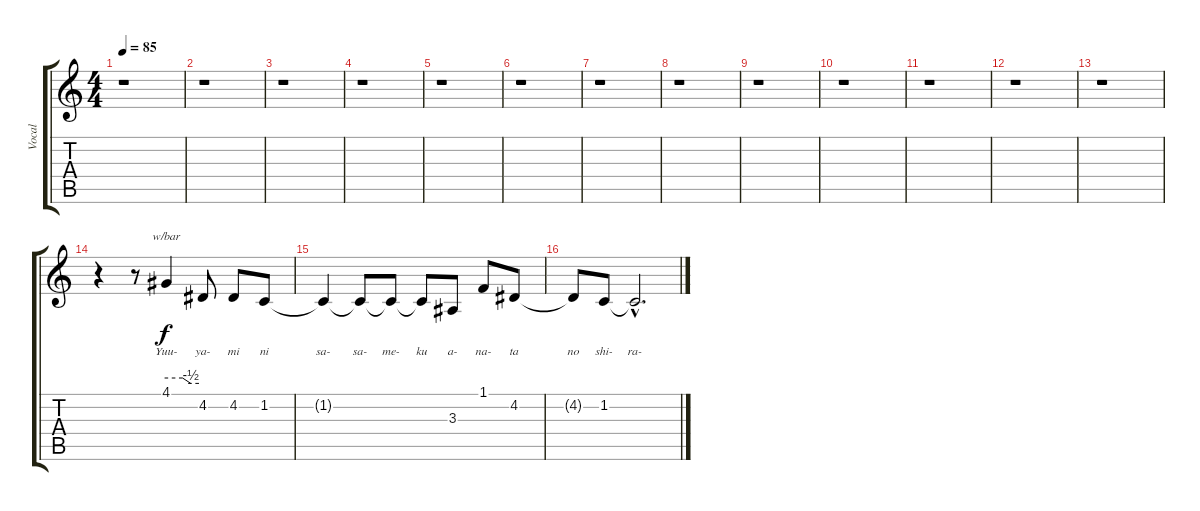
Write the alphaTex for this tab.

\track ("Vocal" "Vocal") {instrument ocarina}
\staff {score tabs}
\tuning (E4 B3 G3 D3 A2 E2) {hide}
\ts (4 4)
\tempo 85
\clef g2
\ks c
r.1{dy f instrument ocarina} |
r.1 |
r.1 |
r.1 |
r.1 |
r.1 |
r.1 |
r.1 |
r.1 |
r.1 |
r.1 |
r.1 |
r.1 |
r.4 r.8 4.1.4{tbe (custom default 0 0 30 0 45 -2 60 -2) lyrics (0 "Yuu-") lyrics (1 "") lyrics (2 "") lyrics (3 "") lyrics (4 "")} 4.2.8{lyrics (0 "ya-") lyrics (1 "") lyrics (2 "") lyrics (3 "") lyrics (4 "")} 4.2.8{lyrics (0 "mi") lyrics (1 "") lyrics (2 "") lyrics (3 "") lyrics (4 "")} 1.2.8{lyrics (0 "ni") lyrics (1 "") lyrics (2 "") lyrics (3 "") lyrics (4 "")} |
1.2{t}.4{lyrics (0 "sa-") lyrics (1 "") lyrics (2 "") lyrics (3 "") lyrics (4 "")} 1.2{t}.8{lyrics (0 "sa-") lyrics (1 "") lyrics (2 "") lyrics (3 "") lyrics (4 "")} 1.2{t}.8{lyrics (0 "me-") lyrics (1 "") lyrics (2 "") lyrics (3 "") lyrics (4 "") volume 10} 1.2{t}.8{lyrics (0 "ku") lyrics (1 "") lyrics (2 "") lyrics (3 "") lyrics (4 "")} 3.3.8{lyrics (0 "a-") lyrics (1 "") lyrics (2 "") lyrics (3 "") lyrics (4 "") volume 16} 1.1.8{lyrics (0 "na-") lyrics (1 "") lyrics (2 "") lyrics (3 "") lyrics (4 "")} 4.2.8{lyrics (0 "ta") lyrics (1 "") lyrics (2 "") lyrics (3 "") lyrics (4 "")} |
4.2{t}.8{lyrics (0 "no") lyrics (1 "") lyrics (2 "") lyrics (3 "") lyrics (4 "")} 1.2.8{lyrics (0 "shi-") lyrics (1 "") lyrics (2 "") lyrics (3 "") lyrics (4 "")} 1.2{hac t}.2{d lyrics (0 "ra-") lyrics (1 "") lyrics (2 "") lyrics (3 "") lyrics (4 "")}
